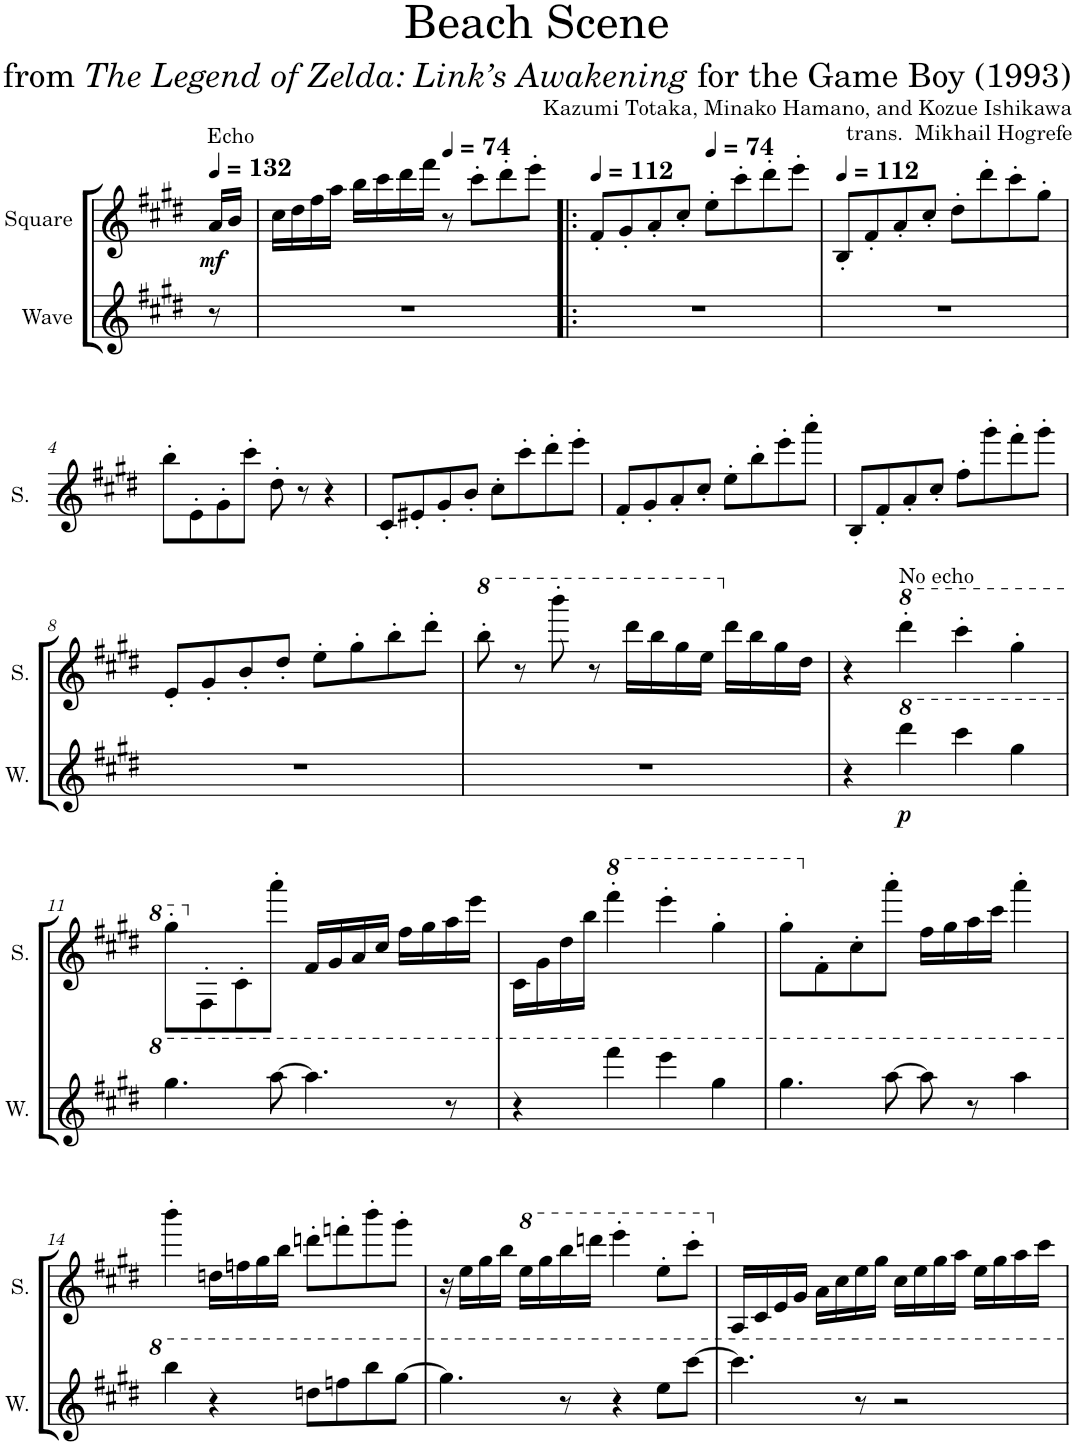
**kern	**dynam	**kern	**dynam	**kern	**dynam
*part3	*part3	*part2	*part2	*part1	*part1
*staff3	*staff3	*staff2	*staff2	*staff1	*staff1
*I"Wave	*	*I"Square Synthesizer	*	*I"Square	*
*I'W.	*	*	*	*I'S.	*
*	*	*stria5	*	*	*
*clefG2	*	*clefG2	*	*clefG2	*
*k[f#c#g#d#]	*	*k[f#c#g#d#]	*	*k[f#c#g#d#]	*
=	=	=	=	=	=
!	!	!	!	!LO:TX:a:t=Echo	!
!	!	!	!	!	!LO:DY:b
8r	.	16r	.	16a/LL	mf
.	.	32r	.	16b/JJ	.
!	!	!	!LO:DY:b	!	!
.	.	[32a	p	.	.
=1	=1	=1	=1	=1	=1
1r	.	32a]	.	16cc#\LL	.
.	.	16b	.	.	.
.	.	.	.	16dd#\	.
.	.	16cc#	.	.	.
.	.	.	.	16ff#\	.
.	.	16dd#	.	.	.
.	.	.	.	16aa\JJ	.
.	.	16ff#	.	.	.
.	.	.	.	16bb\LL	.
.	.	16aa	.	.	.
.	.	.	.	16ccc#\	.
.	.	16bb	.	.	.
.	.	.	.	16ddd#\	.
.	.	16ccc#	.	.	.
.	.	.	.	16fff#\JJ	.
.	.	32r	.	.	.
*	*	*	*	*MM74	*
.	.	8r	.	8r	.
.	.	16r	.	8ccc#'\L	.
.	.	8ccc#'	.	.	.
.	.	.	.	8ddd#'\	.
.	.	8ddd#'	.	.	.
.	.	.	.	8eee'\J	.
.	.	16eee	.	.	.
=2!|:	=2!|:	=2!|:	=2!|:	=2!|:	=2!|:
*	*	*	*	*MM112	*
1r	.	16r	.	8f#'/L	.
.	.	8f#'	.	.	.
.	.	.	.	8g#'/	.
.	.	8g#'	.	.	.
.	.	.	.	8a'/	.
.	.	8a'	.	.	.
.	.	.	.	8cc#'/J	.
.	.	8cc#'	.	.	.
*	*	*	*	*MM74	*
.	.	.	.	8ee'\L	.
.	.	8ee'	.	.	.
.	.	.	.	8ccc#'\	.
.	.	8ccc#'	.	.	.
.	.	.	.	8ddd#'\	.
.	.	8ddd#'	.	.	.
.	.	.	.	8eee'\J	.
.	.	16eee	.	.	.
=3	=3	=3	=3	=3	=3
*	*	*	*	*MM112	*
1r	.	16r	.	8B'/L	.
.	.	8B'	.	.	.
.	.	.	.	8f#'/	.
.	.	8f#'	.	.	.
.	.	.	.	8a'/	.
.	.	8a'	.	.	.
.	.	.	.	8cc#'/J	.
.	.	8cc#'	.	.	.
.	.	.	.	8dd#'\L	.
.	.	8dd#'	.	.	.
.	.	.	.	8ddd#'\	.
.	.	8ddd#'	.	.	.
.	.	.	.	8ccc#'\	.
.	.	8ccc#'	.	.	.
.	.	.	.	8gg#'\J	.
.	.	16gg#	.	.	.
!!LO:LB:g=z
=4	=4	=4	=4	=4	=4
1r	.	16r	.	8bb'\L	.
.	.	8bb'	.	.	.
.	.	.	.	8e'\	.
.	.	8e'	.	.	.
.	.	.	.	8g#'\	.
.	.	8g#'	.	.	.
.	.	.	.	8ccc#'\J	.
.	.	8ccc#'	.	.	.
.	.	.	.	8dd#'\	.
.	.	8dd#'	.	.	.
.	.	.	.	8r	.
.	.	8r	.	.	.
.	.	.	.	4r	.
!	!	!LO:N:vis=8	!	!	!
.	.	8.r	.	.	.
=5	=5	=5	=5	=5	=5
1r	.	16r	.	8c#'/L	.
.	.	8c#'	.	.	.
.	.	.	.	8e#X'/	.
.	.	8e#X'	.	.	.
.	.	.	.	8g#'/	.
.	.	8g#'	.	.	.
.	.	.	.	8b'/J	.
.	.	8b'	.	.	.
.	.	.	.	8cc#'\L	.
.	.	8cc#'	.	.	.
.	.	.	.	8ccc#'\	.
.	.	8ccc#'	.	.	.
.	.	.	.	8ddd#'\	.
.	.	8ddd#'	.	.	.
.	.	.	.	8eee'\J	.
.	.	16eee	.	.	.
=6	=6	=6	=6	=6	=6
1r	.	16r	.	8f#'/L	.
.	.	8f#'	.	.	.
.	.	.	.	8g#'/	.
.	.	8g#'	.	.	.
.	.	.	.	8a'/	.
.	.	8a'	.	.	.
.	.	.	.	8cc#'/J	.
.	.	8cc#'	.	.	.
.	.	.	.	8ee'\L	.
.	.	8ee'	.	.	.
.	.	.	.	8bb'\	.
.	.	8bb'	.	.	.
.	.	.	.	8eee'\	.
.	.	8eee'	.	.	.
.	.	.	.	8aaa'\J	.
.	.	16aaa	.	.	.
=7	=7	=7	=7	=7	=7
1r	.	16r	.	8B'/L	.
.	.	8B'	.	.	.
.	.	.	.	8f#'/	.
.	.	8f#'	.	.	.
.	.	.	.	8a'/	.
.	.	8a'	.	.	.
.	.	.	.	8cc#'/J	.
.	.	8cc#'	.	.	.
.	.	.	.	8ff#'\L	.
.	.	8ff#'	.	.	.
.	.	.	.	8ggg#'\	.
.	.	8ggg#'	.	.	.
.	.	.	.	8fff#'\	.
.	.	8fff#'	.	.	.
.	.	.	.	8ggg#'\J	.
.	.	16ggg#	.	.	.
!!LO:LB:g=z
=8	=8	=8	=8	=8	=8
1r	.	16r	.	8e'/L	.
.	.	8e'	.	.	.
.	.	.	.	8g#'/	.
.	.	8g#'	.	.	.
.	.	.	.	8b'/	.
.	.	8b'	.	.	.
.	.	.	.	8dd#'/J	.
.	.	8dd#'	.	.	.
.	.	.	.	8ee'\L	.
.	.	8ee'	.	.	.
.	.	.	.	8gg#'\	.
.	.	8gg#'	.	.	.
.	.	.	.	8bb'\	.
.	.	8bb'	.	.	.
.	.	.	.	8ddd#'\J	.
.	.	16ddd#	.	.	.
=9	=9	=9	=9	=9	=9
*	*	*	*	*8va	*
1r	.	16r	.	8bbb'\	.
*	*	*8va	*	*	*
.	.	8bbb'	.	.	.
.	.	.	.	8r	.
.	.	8r	.	.	.
.	.	.	.	8bbbb'\	.
.	.	8bbbb'	.	.	.
.	.	.	.	8r	.
*	*	*X8va	*	*	*
.	.	16r	.	.	.
.	.	16r	.	16dddd#\LL	.
.	.	32r	.	16bbb\	.
.	.	16ddd#	.	.	.
.	.	.	.	16ggg#\	.
.	.	16bb	.	.	.
.	.	.	.	16eee\JJ	.
.	.	16gg#	.	.	.
*	*	*	*	*X8va	*
.	.	.	.	16ddd#\LL	.
.	.	16ee	.	.	.
.	.	.	.	16bb\	.
.	.	16ddd#	.	.	.
.	.	.	.	16gg#\	.
.	.	16bb	.	.	.
.	.	.	.	16dd#\JJ	.
.	.	[32gg#	.	.	.
=10	=10	=10	=10	=10	=10
4r	.	32gg#]	.	4r	.
.	.	16dd#	.	.	.
.	.	32r	.	.	.
.	.	8r	.	.	.
*	*	*	*	*8va	*
!	!	!	!	!LO:TX:a:t=No echo	!
!	!LO:DY:b	!	!	!	!
4dddd#\	p	4r	.	4dddd#'\	.
4cccc#\	.	2r	.	4cccc#'\	.
4ggg#\	.	.	.	4ggg#'\	.
!!LO:LB:g=z
=11	=11	=11	=11	=11	=11
4.ggg#\	.	1r	.	8ggg#'\L	.
*	*	*	*	*X8va	*
.	.	.	.	8F#'\	.
.	.	.	.	8c#'\	.
[8aaa\	.	.	.	8aaa'\J	.
4.aaa\]	.	.	.	16f#/LL	.
.	.	.	.	16g#/	.
.	.	.	.	16a/	.
.	.	.	.	16cc#/JJ	.
.	.	.	.	16ff#\LL	.
.	.	.	.	16gg#\	.
8r	.	.	.	16aa\	.
.	.	.	.	16eee\JJ	.
=12	=12	=12	=12	=12	=12
4r	.	1r	.	16c#\LL	.
.	.	.	.	16g#\	.
.	.	.	.	16dd#\	.
.	.	.	.	16bb\JJ	.
*	*	*	*	*8va	*
4ffff#\	.	.	.	4ffff#'\	.
4eeee\	.	.	.	4eeee'\	.
4ggg#\	.	.	.	4ggg#'\	.
=13	=13	=13	=13	=13	=13
4.ggg#\	.	1r	.	8ggg#'\L	.
*	*	*	*	*X8va	*
.	.	.	.	8f#'\	.
.	.	.	.	8cc#'\	.
[8aaa\	.	.	.	8aaa'\J	.
8aaa\]	.	.	.	16ff#\LL	.
.	.	.	.	16gg#\	.
8r	.	.	.	16aa\	.
.	.	.	.	16ccc#\JJ	.
4aaa\	.	.	.	4aaa'\	.
!!LO:LB:g=z
=14	=14	=14	=14	=14	=14
4bbb\	.	1r	.	4bbb'\	.
4r	.	.	.	16ddn\LL	.
.	.	.	.	16ffn\	.
.	.	.	.	16gg#\	.
.	.	.	.	16bb\JJ	.
8dddn\L	.	.	.	8dddn'\L	.
8fffn\	.	.	.	8fffn'\	.
8bbb\	.	.	.	8bbb'\	.
[8ggg#\J	.	.	.	8ggg#'\J	.
=15	=15	=15	=15	=15	=15
4.ggg#\]	.	1r	.	16r	.
.	.	.	.	16ee\LL	.
.	.	.	.	16gg#\	.
.	.	.	.	16bb\JJ	.
*	*	*	*	*8va	*
.	.	.	.	16eee\LL	.
.	.	.	.	16ggg#\	.
8r	.	.	.	16bbb\	.
.	.	.	.	16ddddn\JJ	.
4r	.	.	.	4eeee'\	.
8eee\L	.	.	.	8eee'\L	.
[8cccc#\J	.	.	.	8cccc#'\J	.
=16	=16	=16	=16	=16	=16
*	*	*	*	*X8va	*
4.cccc#\]	.	1r	.	16A/LL	.
.	.	.	.	16c#/	.
.	.	.	.	16e/	.
.	.	.	.	16g#/JJ	.
.	.	.	.	16a\LL	.
.	.	.	.	16cc#\	.
8r	.	.	.	16ee\	.
.	.	.	.	16gg#\JJ	.
2r	.	.	.	16cc#\LL	.
.	.	.	.	16ee\	.
.	.	.	.	16gg#\	.
.	.	.	.	16aa\JJ	.
.	.	.	.	16ee\LL	.
.	.	.	.	16gg#\	.
.	.	.	.	16aa\	.
.	.	.	.	16ccc#\JJ	.
=	=	=	=	=	=
*-	*-	*-	*-	*-	*-
